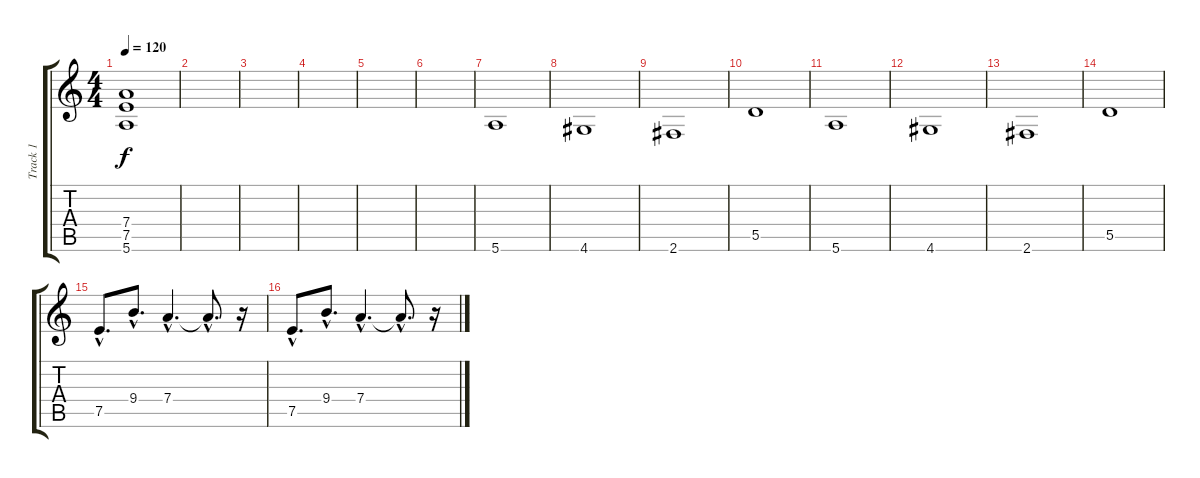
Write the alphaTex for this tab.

\track ("Track 1" "Track 1") {instrument distortionguitar}
\staff {score tabs}
\tuning (E4 B3 G3 D3 A2 E2) {hide}
\ts (4 4)
\tempo 120
\clef g2
\ks c
(7.4{t} 7.5{t} 5.6{t}).1{dy f} |
|
|
|
|
|
5.6.1 |
4.6.1 |
2.6.1 |
5.5.1 |
5.6.1 |
4.6.1 |
2.6.1 |
5.5.1 |
7.5{hac}.8{d volume 15 instrument distortionguitar} 9.4{hac}.8{d} 7.4{hac}.4{d} 7.4{hac t}.8{d} r.16 |
7.5{hac}.8{d} 9.4{hac}.8{d} 7.4{hac}.4{d} 7.4{hac t}.8{d} r.16
